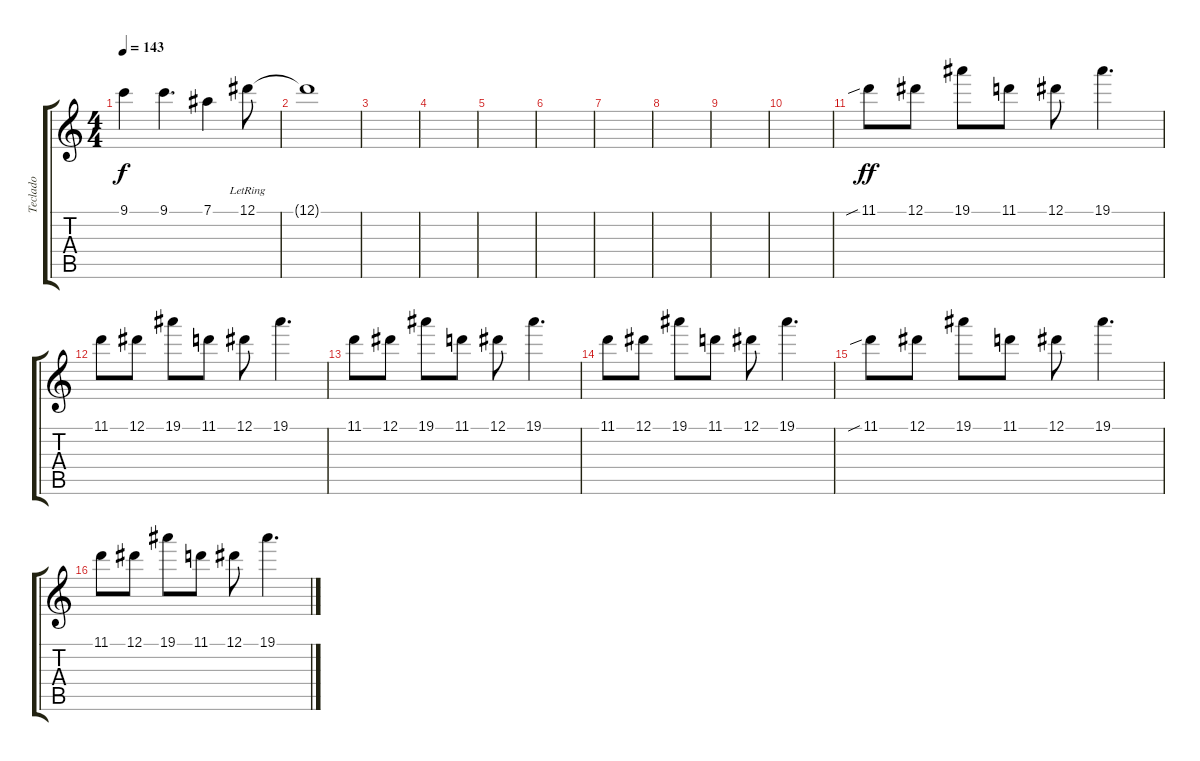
\track ("Teclado" "Teclado") {instrument acousticguitarsteel}
\staff {score tabs}
\tuning (Eb4 Bb3 Gb3 Db3 Ab2 Eb2) {hide}
\ts (4 4)
\tempo 143
\clef g2
\ks c
9.1.4{dy f} 9.1.4{d} 7.1.4 12.1{lr}.8 |
12.1{t}.1 |
|
|
|
|
|
|
|
|
11.1{sib}.8{dy ff} 12.1.8 19.1.8 11.1.8 12.1.8 19.1.4{d} |
11.1.8 12.1.8 19.1.8 11.1.8 12.1.8 19.1.4{d} |
11.1.8 12.1.8 19.1.8 11.1.8 12.1.8 19.1.4{d} |
11.1.8 12.1.8 19.1.8 11.1.8 12.1.8 19.1.4{d} |
11.1{sib}.8 12.1.8 19.1.8 11.1.8 12.1.8 19.1.4{d} |
11.1.8 12.1.8 19.1.8 11.1.8 12.1.8 19.1.4{d}
